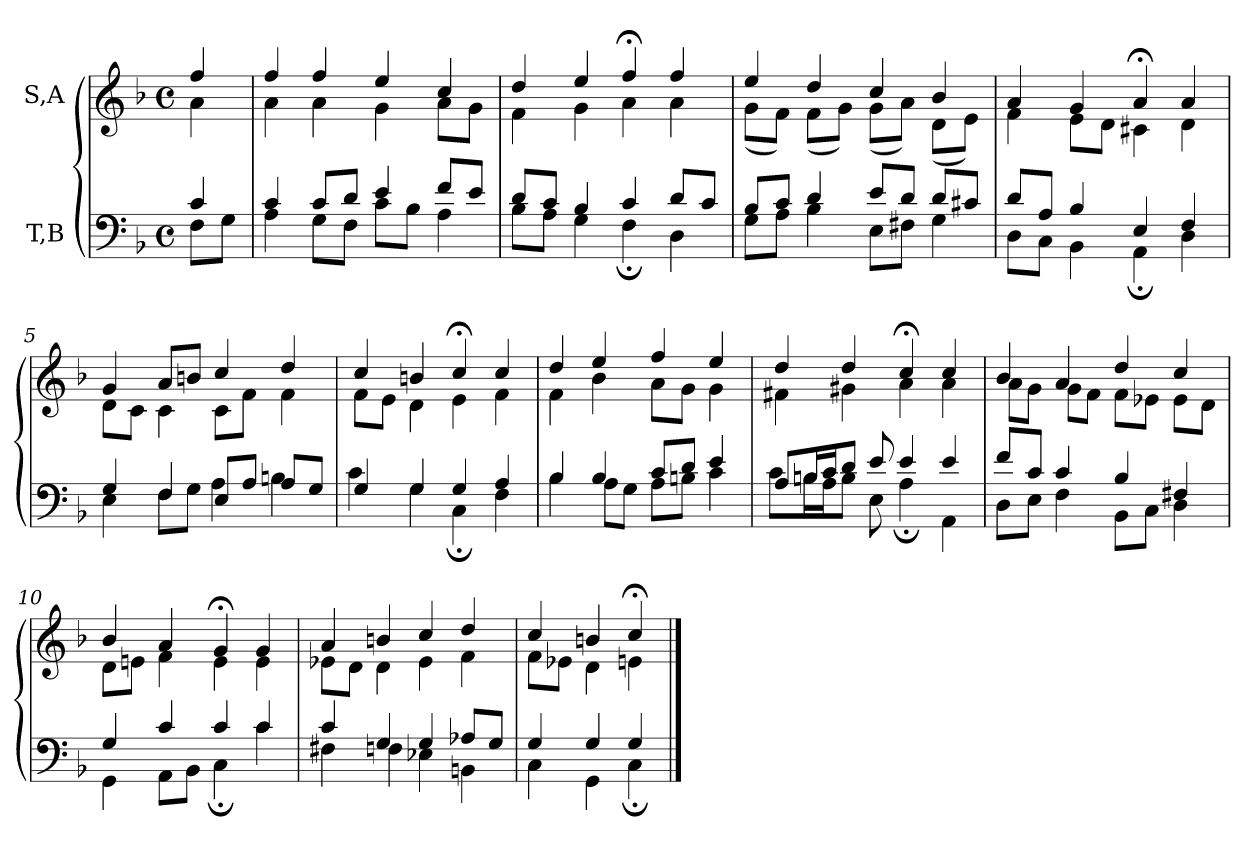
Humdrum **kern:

**kern	**kern
*part2	*part1
*staff2	*staff1
*I"T,B	*I"S,A
*clefF4	*clefG2
*k[b-]	*k[b-]
*M4/4	*M4/4
*met(c)	*met(c)
=	=
*^	*^
4c	8FL	4ff	4a
.	8GJ	.	.
=1	=1	=1	=1
4c	4A	4ff	4a
8cL	8GL	4ff	4a
8dJ	8FJ	.	.
4e	8cL	4ee	4g
.	8B-J	.	.
8fL	4A	4cc	8aL
8eJ	.	.	8gJ
=2	=2	=2	=2
8dL	8B-L	4dd	4f
8cJ	8AJ	.	.
4B-	4G	4ee	4g
4c	4F;	4ff;<	4a
8dL	4D	4ff	4a
8cJ	.	.	.
=3	=3	=3	=3
8B-L	8GL	4ee	(<8gL
8cJ	8AJ	.	8fJ)
4d	4B-	4dd	(<8fL
.	.	.	8gJ)
8eL	8EL	4cc	(<8gL
8dJ	8F#XJ	.	8aJ)
8dL	4G	4b-	(<8dL
8c#XJ	.	.	8eJ)
=4	=4	=4	=4
8dL	8DL	4a	4f
8AJ	8CJ	.	.
4B-	4BB-	4g	8eL
.	.	.	8dJ
4E	4AA;	4a;<	4c#X
4F	4D	4a	4d
=5	=5	=5	=5
4G	4E	4g	8dL
.	.	.	8cJ
4F	8FL	8aL	4c
.	8GJ	8bnJ	.
8EL	4A	4cc	8cL
8AJ	.	.	8fJ
8AL	4Bn	4dd	4f
8GJ	.	.	.
=6	=6	=6	=6
4G	4c	4cc	8fL
.	.	.	8eJ
4G	4G	4bn	4d
4G	4C;	4cc;<	4e
4A	4F	4cc	4f
=7	=7	=7	=7
4B-	4B-	4dd	4f
4B-	8AL	4ee	4b-
.	8GJ	.	.
8cL	8AL	4ff	8aL
8dJ	8BnJ	.	8gJ
4e	4c	4ee	4g
=8	=8	=8	=8
8AL	8cL	4dd	4f#X
16BnL	16BL	.	.
16cJ	16AJ	.	.
8dJ	8BJ	4dd	4g#X
8e	8E	.	.
4e	4A;	4cc;<	4a
4e	4AA	4cc	4a
=9	=9	=9	=9
8fL	8DL	4b-	8aL
8cJ	8EJ	.	8gJ
4c	4F	4a	8gL
.	.	.	8fJ
4B-	8BB-L	4dd	8fL
.	8CJ	.	8e-XJ
4F#X	4D	4cc	8e-L
.	.	.	8dJ
=10	=10	=10	=10
4G	4GG	4b-	8dL
.	.	.	8enJ
4c	8AAL	4a	4f
.	8BB-J	.	.
4c	4C;	4g;<	4e
4c	4c	4g	4e
=11	=11	=11	=11
4c	4F#X	4a	8e-XL
.	.	.	8dJ
4G	4Fn	4bn	4d
4G	4E-X	4cc	4e-
8A-XL	4BBn	4dd	4f
8GJ	.	.	.
=12	=12	=12	=12
4G	4C	4cc	8fL
.	.	.	8e-XJ
4G	4GG	4bn	4d
4G	4C;	4cc;<	4en
*v	*v	*	*
*	*v	*v
==	==
*-	*-
